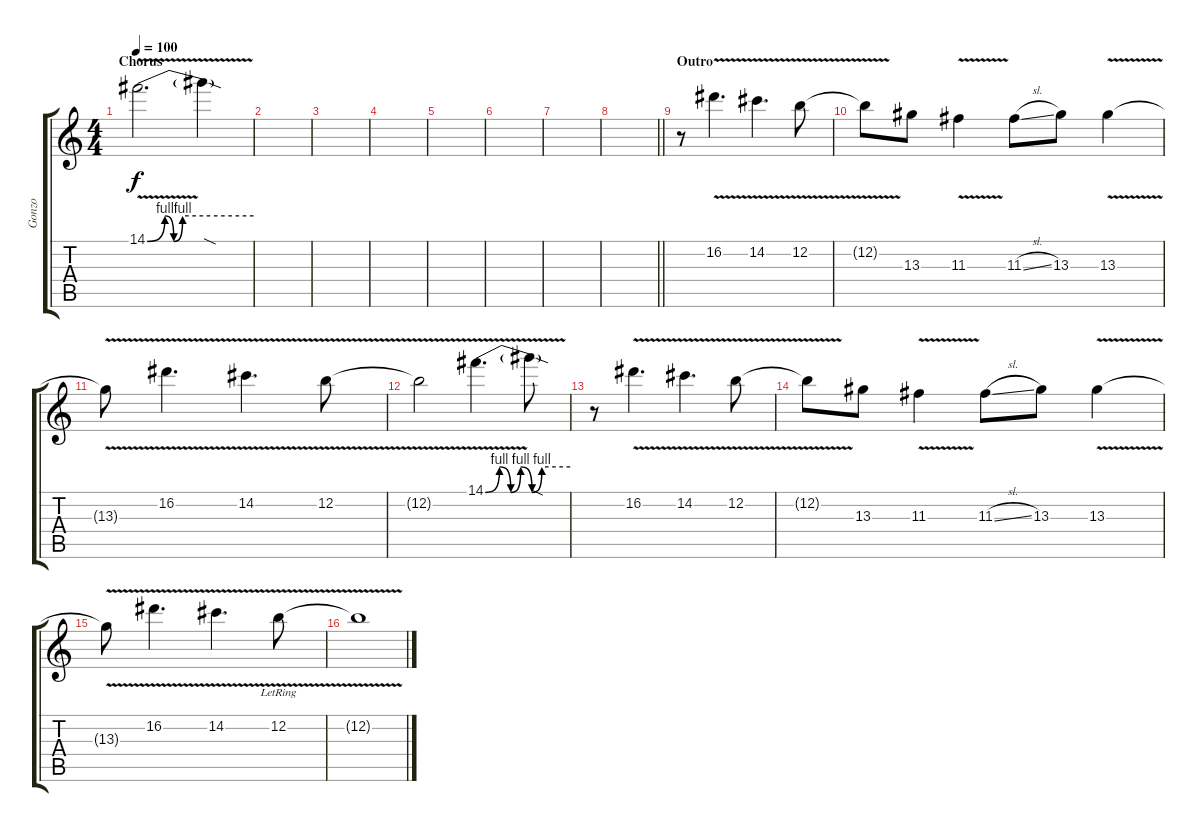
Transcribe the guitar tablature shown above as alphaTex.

\track ("Gonzo" "Gonzo") {instrument distortionguitar}
\staff {score tabs}
\tuning (E4 B3 G3 D3 A2 E2) {hide}
\ts (4 4)
\section ("" "Chorus")
\tempo 100
\clef g2
\ks c
14.1{be (custom 0 0 10 4 15 0 20 4 60 4) v}.2{d dy f} 14.1{sod t}.4 |
|
|
|
|
|
|
\barLineRight lightlight
|
\section ("" "Outro")
r.8{volume 12} 16.2{v}.4{d} 14.2{v}.4{d} 12.2{v}.8 |
12.2{t}.8 13.3.8 11.3{v}.4 11.3{sl}.8 13.3.8 13.3{v}.4 |
13.3{t}.8 16.2{v}.4{d} 14.2{v}.4{d} 12.2{v}.8 |
12.2{t}.2 14.1{be (custom 0 0 10 4 18 0 25 4 33 0 40 4 60 4) v}.4{d} 14.1{sod t}.8 |
r.8 16.2{v}.4{d} 14.2{v}.4{d} 12.2{v}.8 |
12.2{t}.8 13.3.8 11.3{v}.4 11.3{sl}.8 13.3.8 13.3{v}.4 |
13.3{t}.8 16.2{v}.4{d} 14.2{v}.4{d} 12.2{v lr}.8 |
12.2{t}.1{volume 0}
